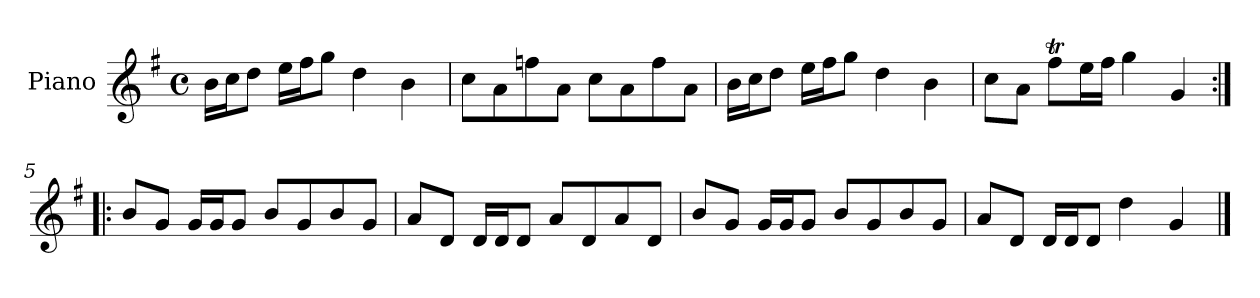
**kern
*part1
*staff1
*I"Piano
*I'Pno.
*clefG2
*k[f#]
*M4/4
*met(c)
=1
16b\LL
16cc\J
8dd\J
16ee\LL
16ff#\J
8gg\J
4dd\
4b\
=2
8cc\L
8a\
8ffn\
8a\J
8cc\L
8a\
8ff\
8a\J
=3
16b\LL
16cc\J
8dd\J
16ee\LL
16ff#\J
8gg\J
4dd\
4b\
=4
8cc\L
8a\J
8ff#t\L
16ee\L
16ff#\JJ
4gg\
4g/
=5:|!|:
8b/L
8g/J
16g/LL
16g/J
8g/J
8b/L
8g/
8b/
8g/J
!!LO:LB:g=z
=6
8a/L
8d/J
16d/LL
16d/J
8d/J
8a/L
8d/
8a/
8d/J
=7
8b/L
8g/J
16g/LL
16g/J
8g/J
8b/L
8g/
8b/
8g/J
=8
8a/L
8d/J
16d/LL
16d/J
8d/J
4dd\
4g/
==
*-
